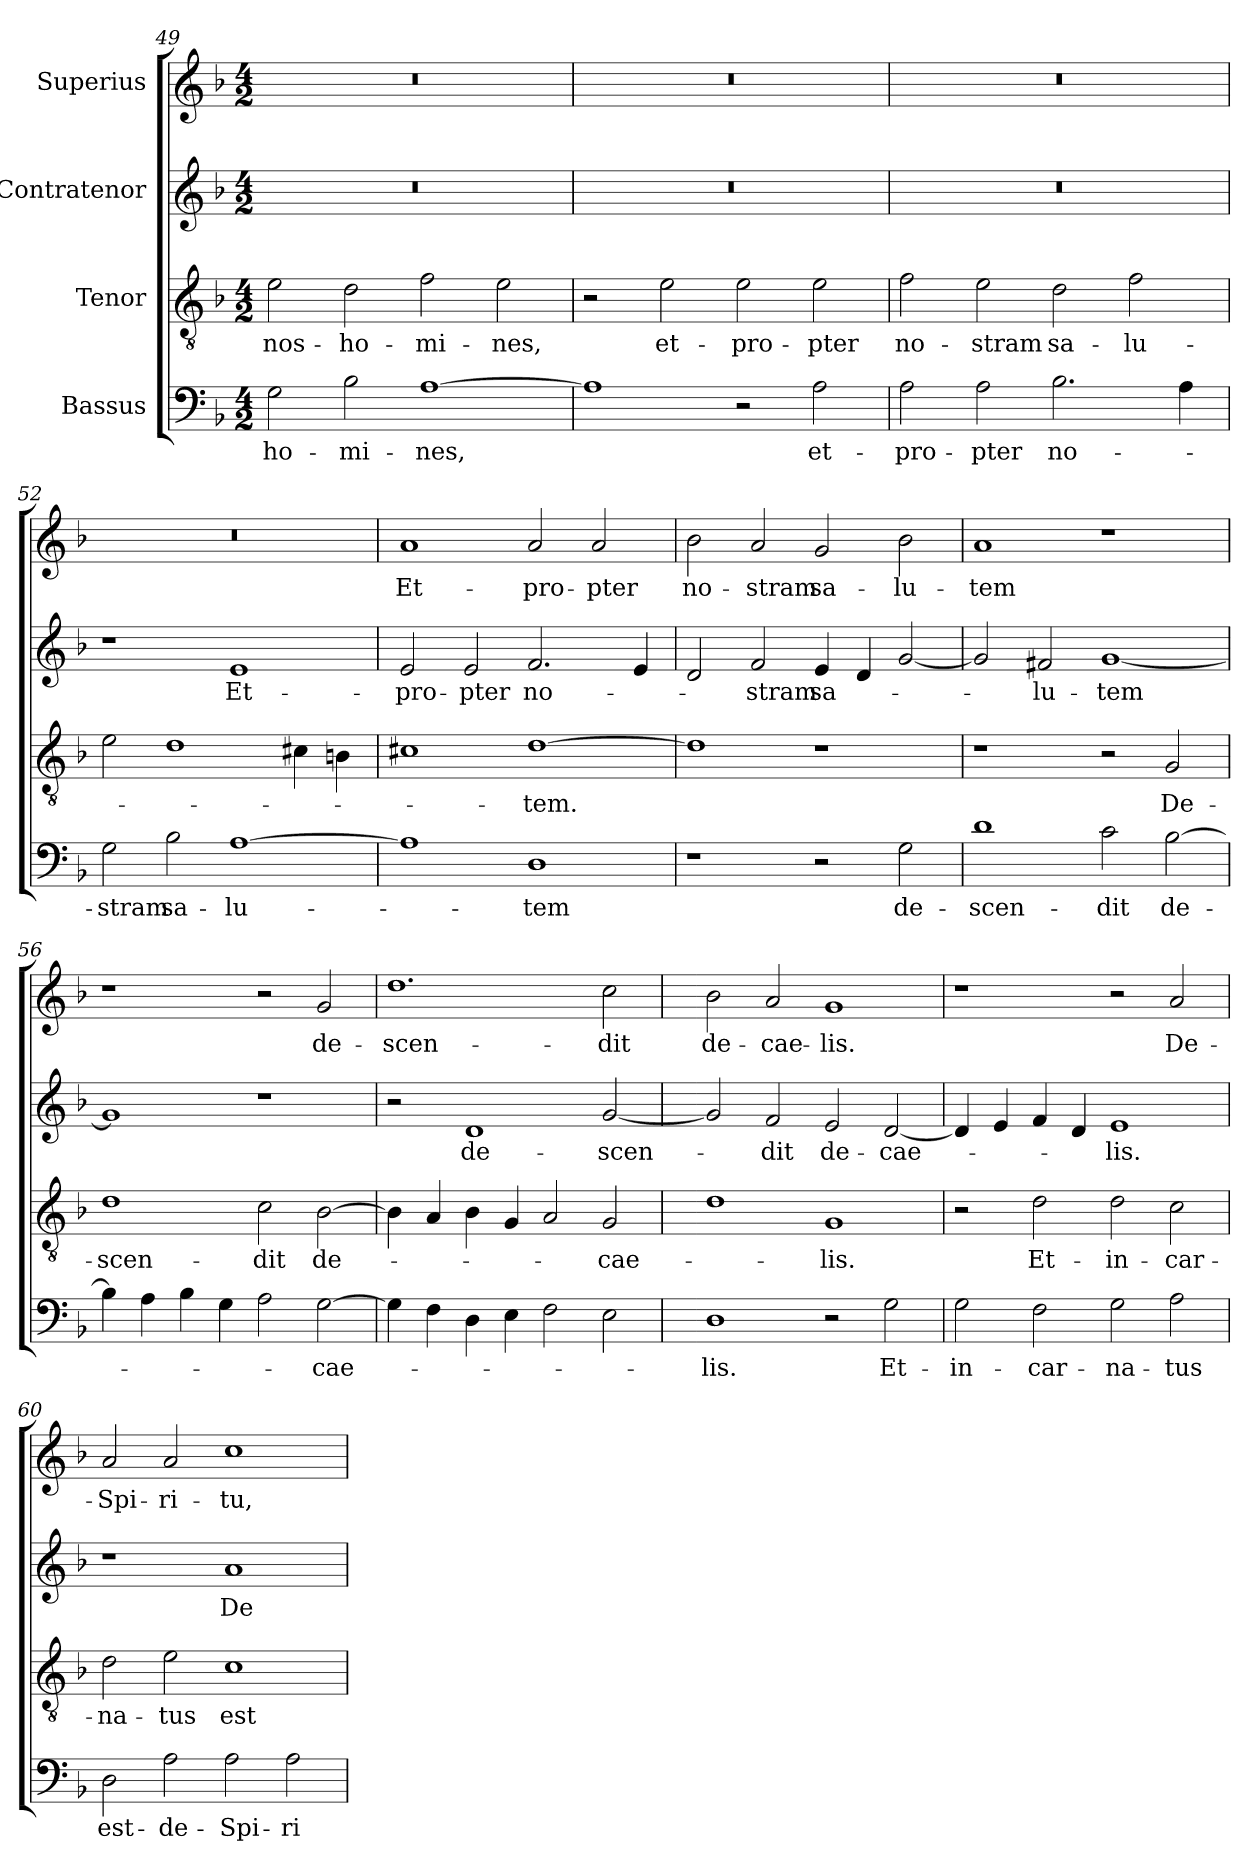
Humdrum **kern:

**kern	**text	**kern	**text	**kern	**text	**kern	**text
*part4	*part4	*part3	*part3	*part2	*part2	*part1	*part1
*staff4	*staff4	*staff3	*staff3	*staff2	*staff2	*staff1	*staff1
*I"Bassus	*	*I"Tenor	*	*I"Contratenor	*	*I"Superius	*
*clefF4	*	*clefGv2	*	*clefG2	*	*clefG2	*
*k[b-]	*	*k[b-]	*	*k[b-]	*	*k[b-]	*
*M4/2	*	*M4/2	*	*M4/2	*	*M4/2	*
=49	=49	=49	=49	=49	=49	=49	=49
2G\	ho-	2e\	nos-	0r	.	0r	.
2B-\	-mi-	2d\	ho-	.	.	.	.
[1A\	-nes,	2f\	-mi-	.	.	.	.
.	.	2e\	-nes,	.	.	.	.
=50	=50	=50	=50	=50	=50	=50	=50
1A\]	.	2r	.	0r	.	0r	.
.	.	2e\	et-	.	.	.	.
2r	.	2e\	pro-	.	.	.	.
2A\	et-	2e\	-pter	.	.	.	.
=51	=51	=51	=51	=51	=51	=51	=51
2A\	pro-	2f\	no-	0r	.	0r	.
2A\	-pter	2e\	-stram	.	.	.	.
2.B-\	no-	2d\	sa-	.	.	.	.
.	.	2f\	-lu-	.	.	.	.
4A\	.	.	.	.	.	.	.
=52	=52	=52	=52	=52	=52	=52	=52
2G\	-stram	2e\	.	1r	.	0r	.
2B-\	sa-	1d\	.	.	.	.	.
[1A\	-lu-	.	.	1e/	Et-	.	.
.	.	4c#X\	.	.	.	.	.
.	.	4Bn\	.	.	.	.	.
=53	=53	=53	=53	=53	=53	=53	=53
1A\]	.	1c#X\	.	2e/	pro-	1a/	Et-
.	.	.	.	2e/	-pter	.	.
1D\	-tem	[1d\	-tem.	2.f/	no-	2a/	pro-
.	.	.	.	.	.	2a/	-pter
.	.	.	.	4e/	.	.	.
=54	=54	=54	=54	=54	=54	=54	=54
1r	.	1d\]	.	2d/	.	2b-\	no-
.	.	.	.	2f/	-stram	2a/	-stram
2r	.	1r	.	4e/	sa-	2g/	sa-
.	.	.	.	4d/	.	.	.
2G\	de-	.	.	[2g/	.	2b-\	-lu-
=55	=55	=55	=55	=55	=55	=55	=55
1d\	-scen-	1r	.	2g/]	.	1a/	-tem
.	.	.	.	2f#X/	-lu-	.	.
2c\	-dit	2r	.	[1g/	-tem	1r	.
[2B-\	de-	2G/	De-	.	.	.	.
=56	=56	=56	=56	=56	=56	=56	=56
4B-\]	.	1d\	-scen-	1g/]	.	1r	.
4A\	.	.	.	.	.	.	.
4B-\	.	.	.	.	.	.	.
4G\	.	.	.	.	.	.	.
2A\	.	2c\	-dit	1r	.	2r	.
[2G\	cae-	[2B-\	de-	.	.	2g/	de-
=57	=57	=57	=57	=57	=57	=57	=57
4G\]	.	4B-\]	.	2r	.	1.dd\	-scen-
4F\	.	4A/	.	.	.	.	.
4D\	.	4B-\	.	1d/	de-	.	.
4E\	.	4G/	.	.	.	.	.
2F\	.	2A/	.	.	.	.	.
2E\	.	2G/	cae-	[2g/	-scen-	2cc\	-dit
=58	=58	=58	=58	=58	=58	=58	=58
1D\	-lis.	1d\	.	2g/]	.	2b-\	de-
.	.	.	.	2f/	-dit	2a/	cae-
2r	.	1G/	-lis.	2e/	de-	1g/	-lis.
2G\	Et-	.	.	[2d/	cae-	.	.
=59	=59	=59	=59	=59	=59	=59	=59
2G\	in-	2r	.	4d/]	.	1r	.
.	.	.	.	4e/	.	.	.
2F\	-car-	2d\	Et-	4f/	.	.	.
.	.	.	.	4d/	.	.	.
2G\	-na-	2d\	in-	1e/	-lis.	2r	.
2A\	-tus	2c\	-car-	.	.	2a/	De-
=60	=60	=60	=60	=60	=60	=60	=60
2D\	est-	2d\	-na-	1r	.	2a/	Spi-
2A\	de-	2e\	-tus	.	.	2a/	-ri-
2A\	Spi-	1c\	est-	1a/	De-	1cc\	-tu,
2A\	-ri-	.	.	.	.	.	.
=	=	=	=	=	=	=	=
*-	*-	*-	*-	*-	*-	*-	*-
